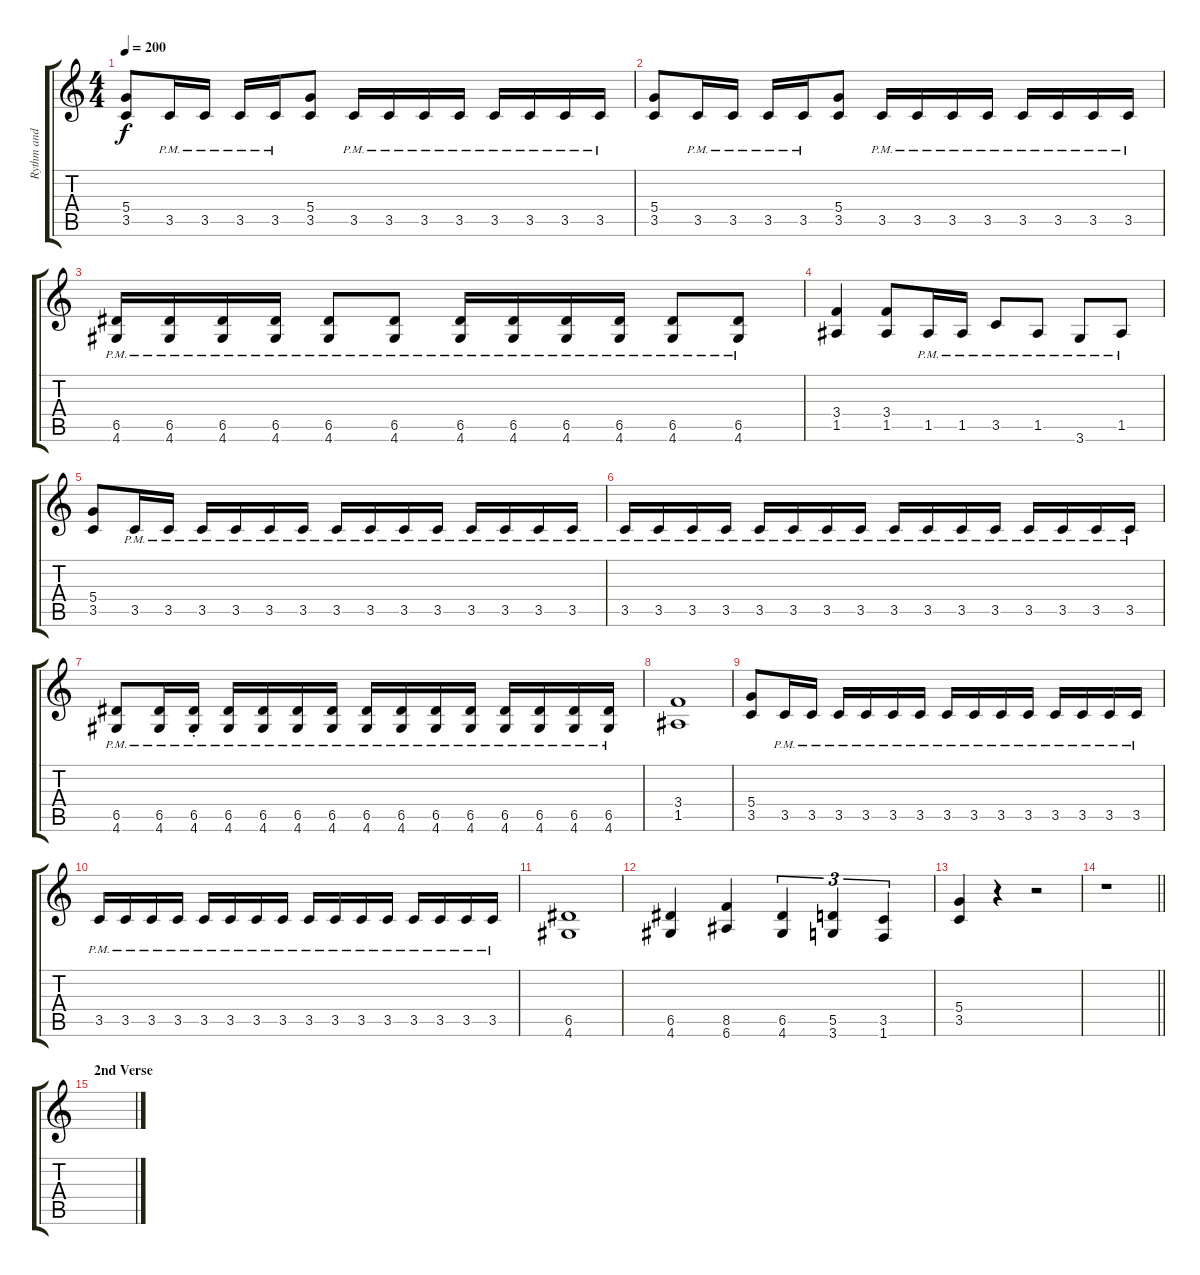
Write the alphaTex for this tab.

\track ("Rythm and Fills 2" "Rythm and ") {instrument distortionguitar}
\staff {score tabs}
\tuning (E4 B3 G3 D3 A2 E2) {hide}
\ts (4 4)
\tempo 200
\clef g2
\ks c
(5.4 3.5).8{dy f} 3.5{pm}.16 3.5{pm}.16 3.5{pm}.16 3.5{pm}.16 (5.4 3.5).8 3.5{pm}.16 3.5{pm}.16 3.5{pm}.16 3.5{pm}.16 3.5{pm}.16 3.5{pm}.16 3.5{pm}.16 3.5{pm}.16 |
(5.4 3.5).8 3.5{pm}.16 3.5{pm}.16 3.5{pm}.16 3.5{pm}.16 (5.4 3.5).8 3.5{pm}.16 3.5{pm}.16 3.5{pm}.16 3.5{pm}.16 3.5{pm}.16 3.5{pm}.16 3.5{pm}.16 3.5{pm}.16 |
(6.5{pm} 4.6{pm}).16 (6.5{pm} 4.6{pm}).16 (6.5{pm} 4.6{pm}).16 (6.5{pm} 4.6{pm}).16 (6.5{pm} 4.6{pm}).8 (6.5{pm} 4.6{pm}).8 (6.5{pm} 4.6{pm}).16 (6.5{pm} 4.6{pm}).16 (6.5{pm} 4.6{pm}).16 (6.5{pm} 4.6{pm}).16 (6.5{pm} 4.6{pm}).8 (6.5{pm} 4.6{pm}).8 |
(3.4 1.5).4 (3.4 1.5).8 1.5{pm}.16 1.5{pm}.16 3.5{pm}.8 1.5{pm}.8 3.6{pm}.8 1.5{pm}.8 |
(5.4 3.5).8 3.5{pm}.16 3.5{pm}.16 3.5{pm}.16 3.5{pm}.16 3.5{pm}.16 3.5{pm}.16 3.5{pm}.16 3.5{pm}.16 3.5{pm}.16 3.5{pm}.16 3.5{pm}.16 3.5{pm}.16 3.5{pm}.16 3.5{pm}.16 |
3.5{pm}.16 3.5{pm}.16 3.5{pm}.16 3.5{pm}.16 3.5{pm}.16 3.5{pm}.16 3.5{pm}.16 3.5{pm}.16 3.5{pm}.16 3.5{pm}.16 3.5{pm}.16 3.5{pm}.16 3.5{pm}.16 3.5{pm}.16 3.5{pm}.16 3.5{pm}.16 |
(6.5{pm} 4.6{pm}).8 (6.5{pm} 4.6{pm}).16 (6.5{pm st} 4.6{pm}).16 (6.5{pm} 4.6{pm}).16 (6.5{pm} 4.6{pm}).16 (6.5{pm} 4.6{pm}).16 (6.5{pm} 4.6{pm}).16 (6.5{pm} 4.6{pm}).16 (6.5{pm} 4.6{pm}).16 (6.5{pm} 4.6{pm}).16 (6.5{pm} 4.6{pm}).16 (6.5{pm} 4.6{pm}).16 (6.5{pm} 4.6).16 (6.5{pm} 4.6{pm}).16 (6.5{pm} 4.6{pm}).16 |
(3.4 1.5).1 |
(5.4 3.5).8 3.5{pm}.16 3.5{pm}.16 3.5{pm}.16 3.5{pm}.16 3.5{pm}.16 3.5{pm}.16 3.5{pm}.16 3.5{pm}.16 3.5{pm}.16 3.5{pm}.16 3.5{pm}.16 3.5{pm}.16 3.5{pm}.16 3.5{pm}.16 |
3.5{pm}.16 3.5{pm}.16 3.5{pm}.16 3.5{pm}.16 3.5{pm}.16 3.5{pm}.16 3.5{pm}.16 3.5{pm}.16 3.5{pm}.16 3.5{pm}.16 3.5{pm}.16 3.5{pm}.16 3.5{pm}.16 3.5{pm}.16 3.5{pm}.16 3.5{pm}.16 |
(6.5 4.6).1 |
(6.5 4.6).4 (8.5 6.6).4 (6.5 4.6).4{tu (3 2)} (5.5 3.6).4{tu (3 2)} (3.5 1.6).4{tu (3 2)} |
(5.4 3.5).4 r.4 r.2 |
\barLineRight lightlight
r.1 |
\section ("" "2nd Verse")
